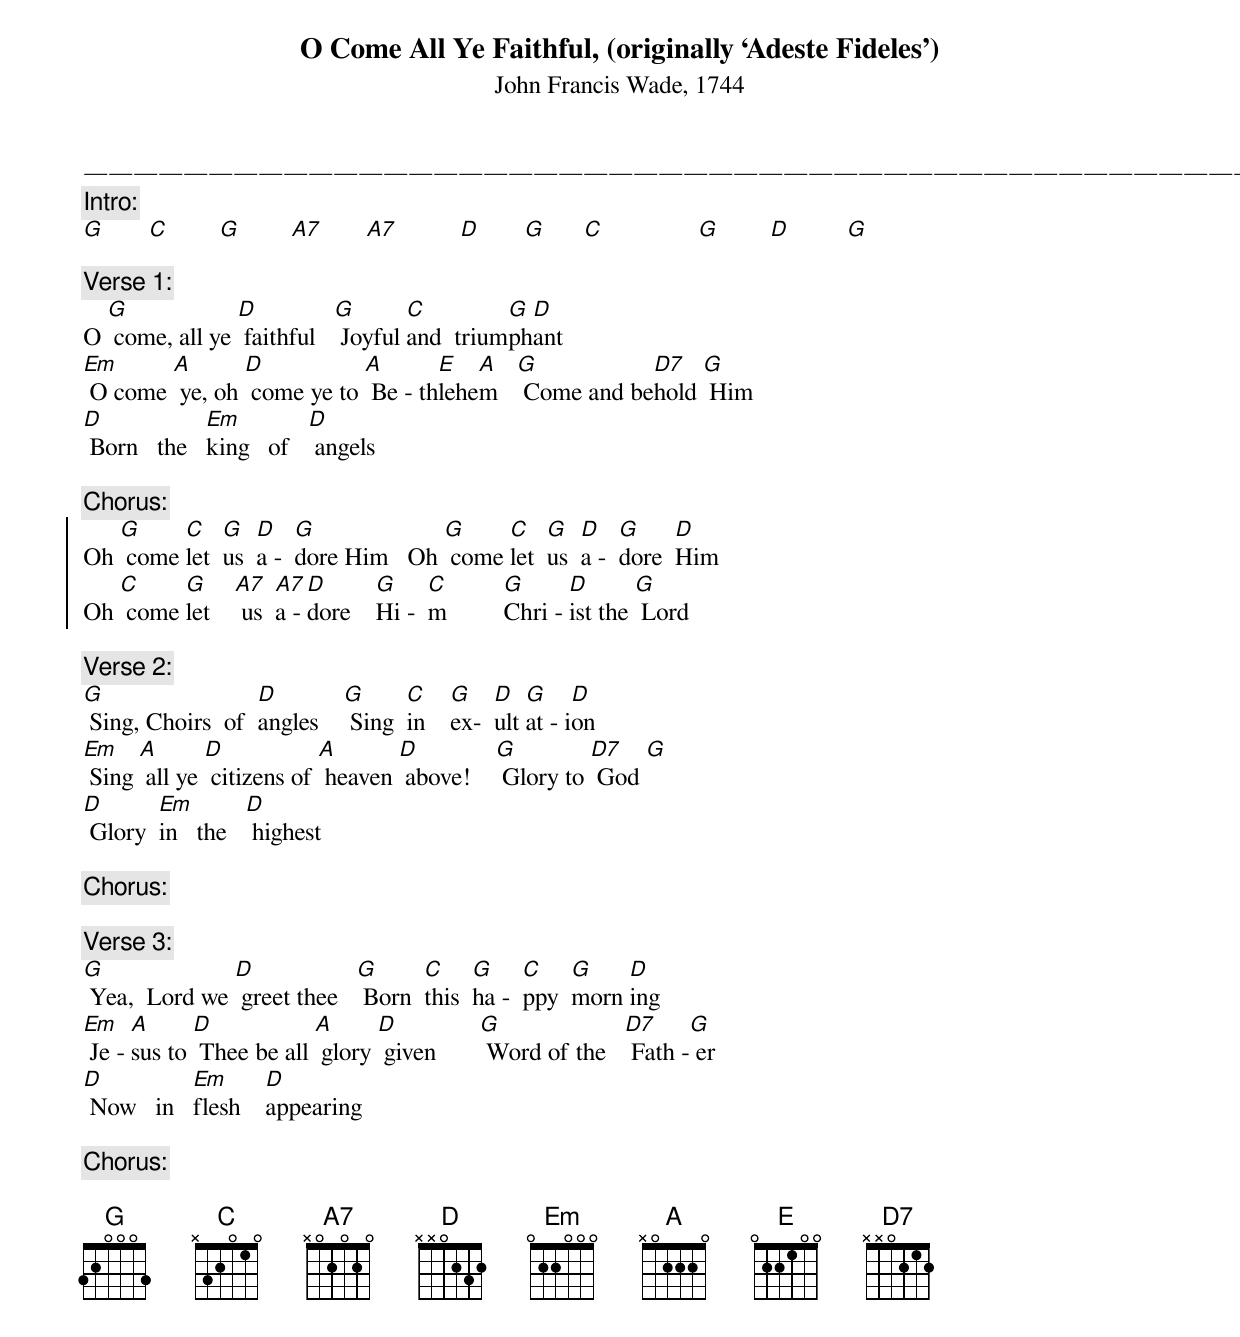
{title:O Come All Ye Faithful, (originally ‘Adeste Fideles’)}
{subtitle: John Francis Wade, 1744 }
——————————————————————————————————————————————————————————
{c: Intro: }
[G]       [C]        [G]        [A7]       [A7]          [D]       [G]      [C]               [G]        [D]         [G]

{c: Verse 1: }
O [G] come, all ye [D] faithful   [G] Joyful [C]and  trium[G]ph[D]ant
[Em] O come [A] ye, oh [D] come ye to [A] Be - th[E]lehe[A]m   [G] Come and be[D7]hold [G] Him
[D] Born   the   [Em]king   of   [D] angels

{c: Chorus: }
{soc}
Oh [G] come [C]let  [G]us  [D]a -  [G]dore Him   Oh [G] come [C]let  [G]us  [D]a -  [G]dore  [D]Him
Oh [C] come [G]let    [A7] us  [A7]a - [D]dore    [G]Hi -  [C]m         [G]Chri - [D]ist the [G] Lord
{eoc}

{c: Verse 2: }
[G] Sing, Choirs  of  [D]angles    [G] Sing  [C]in    [G]ex-  [D]ult [G]at - i[D]on
[Em] Sing [A] all ye [D] citizens of [A] heaven [D] above!    [G] Glory to [D7] God [G]
[D] Glory  [Em]in   the   [D] highest

{c: Chorus: }

{c: Verse 3: }
[G] Yea,  Lord we [D] greet thee   [G] Born  [C]this  [G]ha -  [C]ppy  [G]morn [D]ing
[Em] Je - [A]sus to [D] Thee be all [A] glory [D] given       [G] Word of the   [D7] Fath -[G] er
[D] Now   in   [Em]flesh    [D]appearing

{c: Chorus: }

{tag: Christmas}
